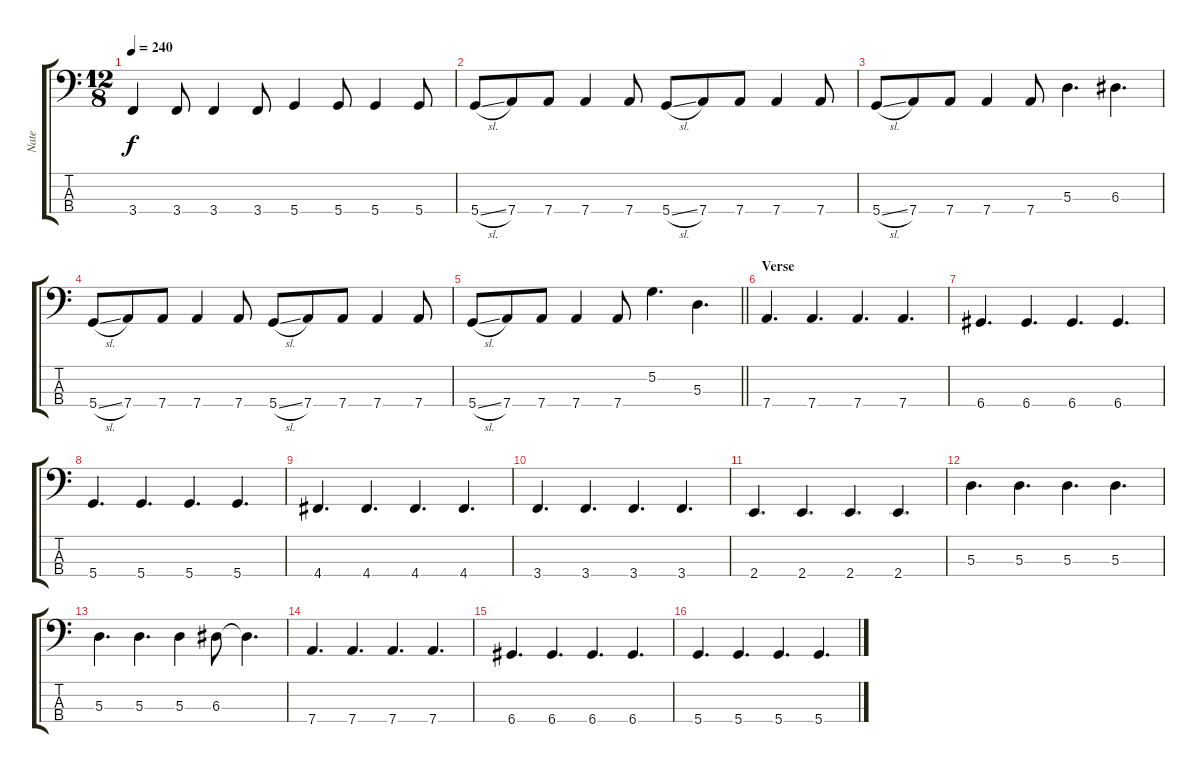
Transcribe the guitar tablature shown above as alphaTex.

\track ("Nate" "Nate") {instrument electricbassfinger}
\staff {score tabs}
\tuning (G2 D2 A1 D1) {hide}
\ts (12 8)
\tempo 240
\clef f4
\ks c
3.4.4{dy f} 3.4.8 3.4.4 3.4.8 5.4.4 5.4.8 5.4.4 5.4.8 |
5.4{sl}.8 7.4.8 7.4.8 7.4.4 7.4.8 5.4{sl}.8 7.4.8 7.4.8 7.4.4 7.4.8 |
5.4{sl}.8 7.4.8 7.4.8 7.4.4 7.4.8 5.3.4{d} 6.3.4{d} |
5.4{sl}.8 7.4.8 7.4.8 7.4.4 7.4.8 5.4{sl}.8 7.4.8 7.4.8 7.4.4 7.4.8 |
\barLineRight lightlight
5.4{sl}.8 7.4.8 7.4.8 7.4.4 7.4.8 5.2.4{d} 5.3.4{d} |
\section ("" "Verse")
7.4.4{d} 7.4.4{d} 7.4.4{d} 7.4.4{d} |
6.4.4{d} 6.4.4{d} 6.4.4{d} 6.4.4{d} |
5.4.4{d} 5.4.4{d} 5.4.4{d} 5.4.4{d} |
4.4.4{d} 4.4.4{d} 4.4.4{d} 4.4.4{d} |
3.4.4{d} 3.4.4{d} 3.4.4{d} 3.4.4{d} |
2.4.4{d} 2.4.4{d} 2.4.4{d} 2.4.4{d} |
5.3.4{d} 5.3.4{d} 5.3.4{d} 5.3.4{d} |
5.3.4{d} 5.3.4{d} 5.3.4 6.3.8 6.3{t}.4{d} |
7.4.4{d} 7.4.4{d} 7.4.4{d} 7.4.4{d} |
6.4.4{d} 6.4.4{d} 6.4.4{d} 6.4.4{d} |
5.4.4{d} 5.4.4{d} 5.4.4{d} 5.4.4{d}
